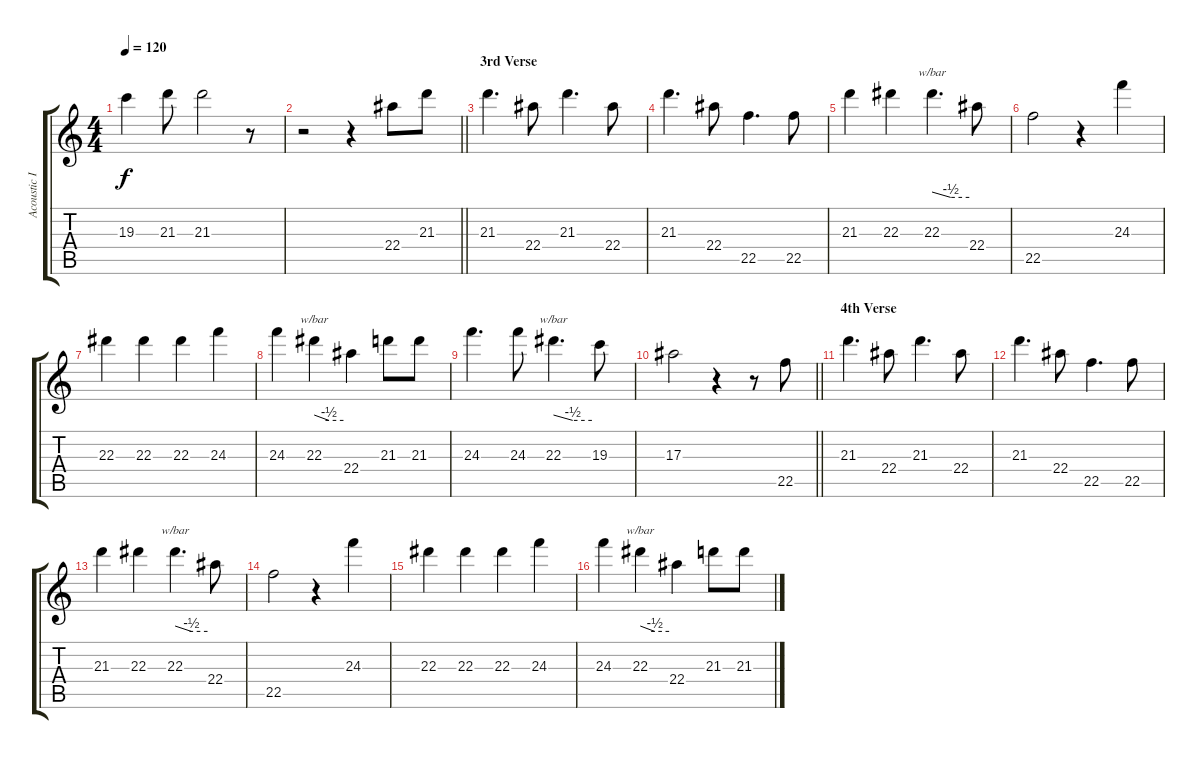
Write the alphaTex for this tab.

\track ("Acoustic Intro / Vocals" "Acoustic I") {instrument acousticguitarsteel}
\staff {score tabs}
\tuning (D4 A3 F3 C3 G2 D2) {hide}
\ts (4 4)
\tempo 120
\clef g2
\ks c
19.3.4{dy f} 21.3.8 21.3.2 r.8 |
\barLineRight lightlight
r.2 r.4 22.4.8 21.3.8 |
\section ("" "3rd Verse")
21.3.4{d} 22.4.8 21.3.4{d} 22.4.8 |
21.3.4{d} 22.4.8 22.5.4{d} 22.5.8 |
21.3.4 22.3.4 22.3.4{d tbe (custom default 0 0 30 -2 60 -2)} 22.4.8 |
22.5.2 r.4 24.3.4 |
22.3.4 22.3.4 22.3.4 24.3.4 |
24.3.4 22.3.4{tbe (custom default 0 0 30 -2 60 -2)} 22.4.4 21.3.8 21.3.8 |
24.3.4{d} 24.3.8 22.3.4{d tbe (custom default 0 0 30 -2 60 -2)} 19.3.8 |
\barLineRight lightlight
17.3.2 r.4 r.8 22.5.8 |
\section ("" "4th Verse")
21.3.4{d} 22.4.8 21.3.4{d} 22.4.8 |
21.3.4{d} 22.4.8 22.5.4{d} 22.5.8 |
21.3.4 22.3.4 22.3.4{d tbe (custom default 0 0 30 -2 60 -2)} 22.4.8 |
22.5.2 r.4 24.3.4 |
22.3.4 22.3.4 22.3.4 24.3.4 |
24.3.4 22.3.4{tbe (custom default 0 0 30 -2 60 -2)} 22.4.4 21.3.8 21.3.8
